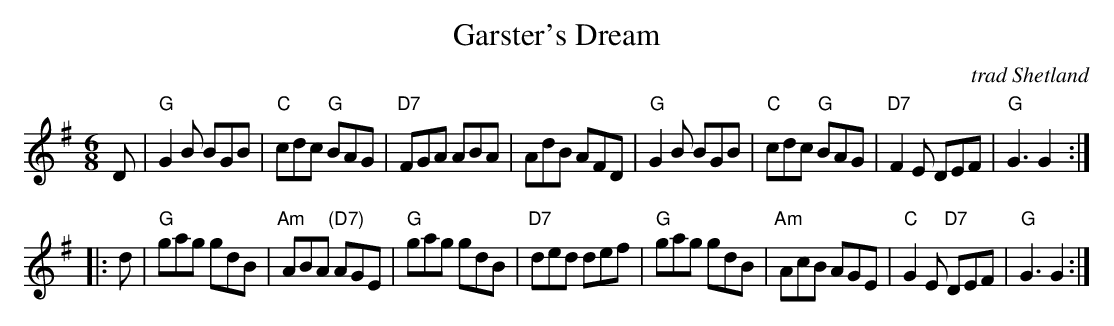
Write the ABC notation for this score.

X:1
T: Garster's Dream
O: trad Shetland
M: 6/8
L: 1/8
K: G
D \
| "G"G2B BGB | "C"cdc "G"BAG | "D7"FGA ABA | AdB AFD \
| "G"G2B BGB | "C"cdc "G"BAG | "D7"F2E DEF | "G"G3 G2 :|
|: d \
| "G"gag gdB | "Am"ABA "(D7)"AGE | "G"gag gdB | "D7"ded def \
| "G"gag gdB | "Am"AcB AGE | "C"G2E "D7"DEF | "G"G3 G2 :|
